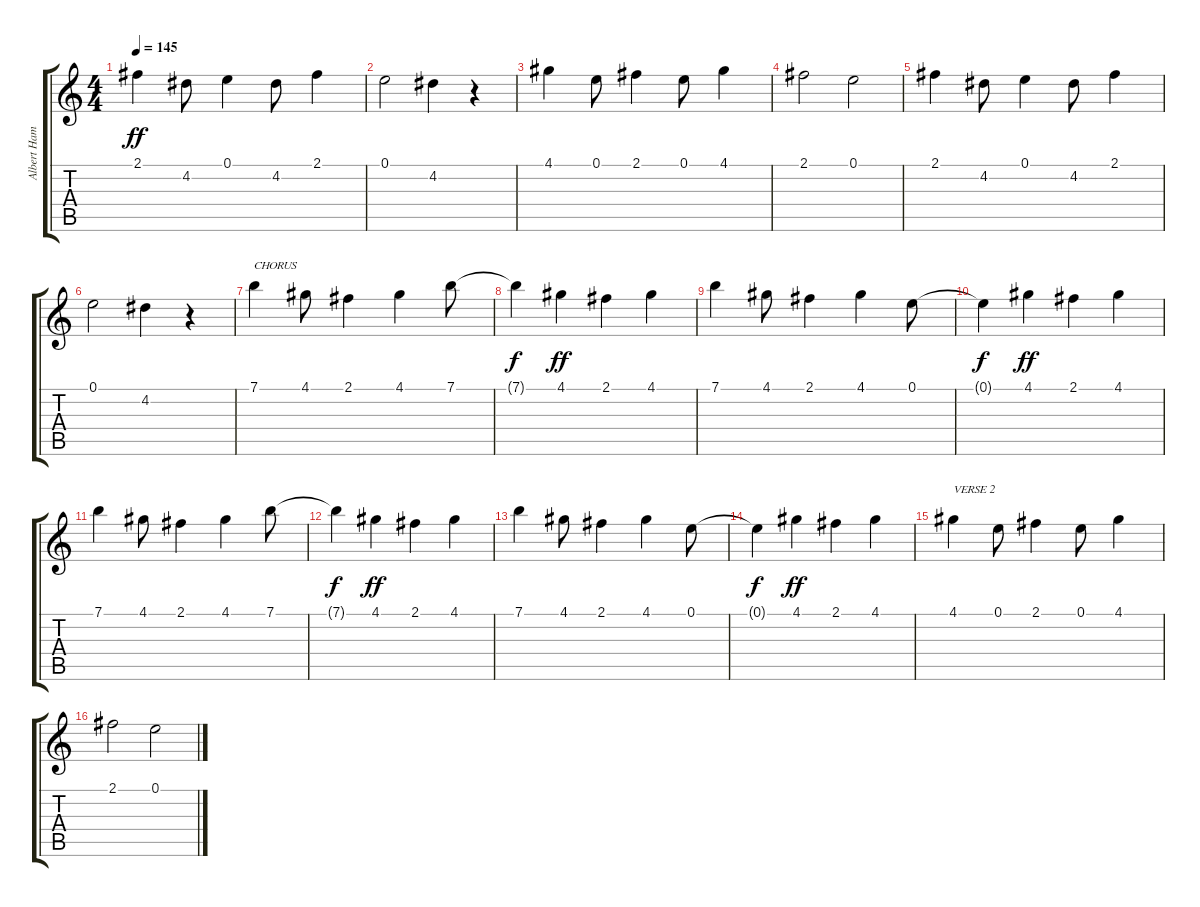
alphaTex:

\track ("Albert Hammond" "Albert Ham") {instrument distortionguitar}
\staff {score tabs}
\tuning (E4 B3 G3 D3 A2 E2) {hide}
\ts (4 4)
\tempo 145
\clef g2
\ks c
2.1.4{dy ff} 4.2.8 0.1.4 4.2.8 2.1.4 |
0.1.2 4.2.4 r.4 |
4.1.4 0.1.8 2.1.4 0.1.8 4.1.4 |
2.1.2 0.1.2 |
2.1.4 4.2.8 0.1.4 4.2.8 2.1.4 |
0.1.2 4.2.4 r.4 |
7.1.4{txt "CHORUS"} 4.1.8 2.1.4 4.1.4 7.1.8 |
7.1{t}.4{dy f} 4.1.4{dy ff} 2.1.4 4.1.4 |
7.1.4 4.1.8 2.1.4 4.1.4 0.1.8 |
0.1{t}.4{dy f} 4.1.4{dy ff} 2.1.4 4.1.4 |
7.1.4 4.1.8 2.1.4 4.1.4 7.1.8 |
7.1{t}.4{dy f} 4.1.4{dy ff} 2.1.4 4.1.4 |
7.1.4 4.1.8 2.1.4 4.1.4 0.1.8 |
0.1{t}.4{dy f} 4.1.4{dy ff} 2.1.4 4.1.4 |
4.1.4{txt "VERSE 2"} 0.1.8 2.1.4 0.1.8 4.1.4 |
2.1.2 0.1.2
